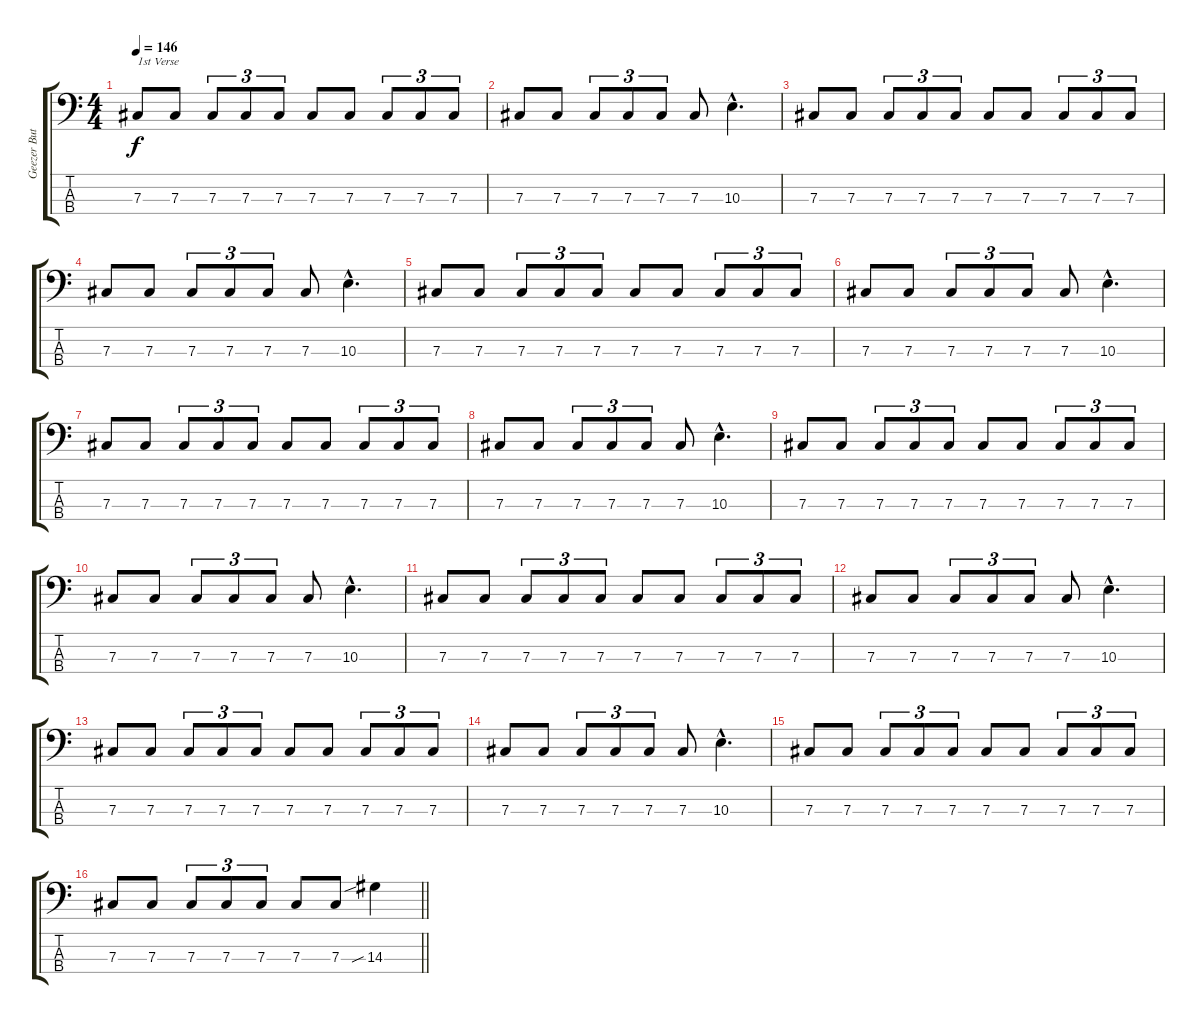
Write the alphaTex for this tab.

\track ("Geezer Butler" "Geezer But") {instrument electricbasspick}
\staff {score tabs}
\tuning (E2 B1 Gb1 Db1) {hide}
\ts (4 4)
\tempo 146
\clef f4
\ks c
7.3.8{txt "1st Verse" dy f} 7.3.8 7.3.8{tu (3 2)} 7.3.8{tu (3 2)} 7.3.8{tu (3 2)} 7.3.8 7.3.8 7.3.8{tu (3 2)} 7.3.8{tu (3 2)} 7.3.8{tu (3 2)} |
7.3.8 7.3.8 7.3.8{tu (3 2)} 7.3.8{tu (3 2)} 7.3.8{tu (3 2)} 7.3.8 10.3{hac}.4{d} |
7.3.8 7.3.8 7.3.8{tu (3 2)} 7.3.8{tu (3 2)} 7.3.8{tu (3 2)} 7.3.8 7.3.8 7.3.8{tu (3 2)} 7.3.8{tu (3 2)} 7.3.8{tu (3 2)} |
7.3.8 7.3.8 7.3.8{tu (3 2)} 7.3.8{tu (3 2)} 7.3.8{tu (3 2)} 7.3.8 10.3{hac}.4{d} |
7.3.8 7.3.8 7.3.8{tu (3 2)} 7.3.8{tu (3 2)} 7.3.8{tu (3 2)} 7.3.8 7.3.8 7.3.8{tu (3 2)} 7.3.8{tu (3 2)} 7.3.8{tu (3 2)} |
7.3.8 7.3.8 7.3.8{tu (3 2)} 7.3.8{tu (3 2)} 7.3.8{tu (3 2)} 7.3.8 10.3{hac}.4{d} |
7.3.8 7.3.8 7.3.8{tu (3 2)} 7.3.8{tu (3 2)} 7.3.8{tu (3 2)} 7.3.8 7.3.8 7.3.8{tu (3 2)} 7.3.8{tu (3 2)} 7.3.8{tu (3 2)} |
7.3.8 7.3.8 7.3.8{tu (3 2)} 7.3.8{tu (3 2)} 7.3.8{tu (3 2)} 7.3.8 10.3{hac}.4{d} |
7.3.8 7.3.8 7.3.8{tu (3 2)} 7.3.8{tu (3 2)} 7.3.8{tu (3 2)} 7.3.8 7.3.8 7.3.8{tu (3 2)} 7.3.8{tu (3 2)} 7.3.8{tu (3 2)} |
7.3.8 7.3.8 7.3.8{tu (3 2)} 7.3.8{tu (3 2)} 7.3.8{tu (3 2)} 7.3.8 10.3{hac}.4{d} |
7.3.8 7.3.8 7.3.8{tu (3 2)} 7.3.8{tu (3 2)} 7.3.8{tu (3 2)} 7.3.8 7.3.8 7.3.8{tu (3 2)} 7.3.8{tu (3 2)} 7.3.8{tu (3 2)} |
7.3.8 7.3.8 7.3.8{tu (3 2)} 7.3.8{tu (3 2)} 7.3.8{tu (3 2)} 7.3.8 10.3{hac}.4{d} |
7.3.8 7.3.8 7.3.8{tu (3 2)} 7.3.8{tu (3 2)} 7.3.8{tu (3 2)} 7.3.8 7.3.8 7.3.8{tu (3 2)} 7.3.8{tu (3 2)} 7.3.8{tu (3 2)} |
7.3.8 7.3.8 7.3.8{tu (3 2)} 7.3.8{tu (3 2)} 7.3.8{tu (3 2)} 7.3.8 10.3{hac}.4{d} |
7.3.8 7.3.8 7.3.8{tu (3 2)} 7.3.8{tu (3 2)} 7.3.8{tu (3 2)} 7.3.8 7.3.8 7.3.8{tu (3 2)} 7.3.8{tu (3 2)} 7.3.8{tu (3 2)} |
\barLineRight lightlight
7.3.8 7.3.8 7.3.8{tu (3 2)} 7.3.8{tu (3 2)} 7.3.8{tu (3 2)} 7.3.8 7.3.8 14.3{sib}.4
